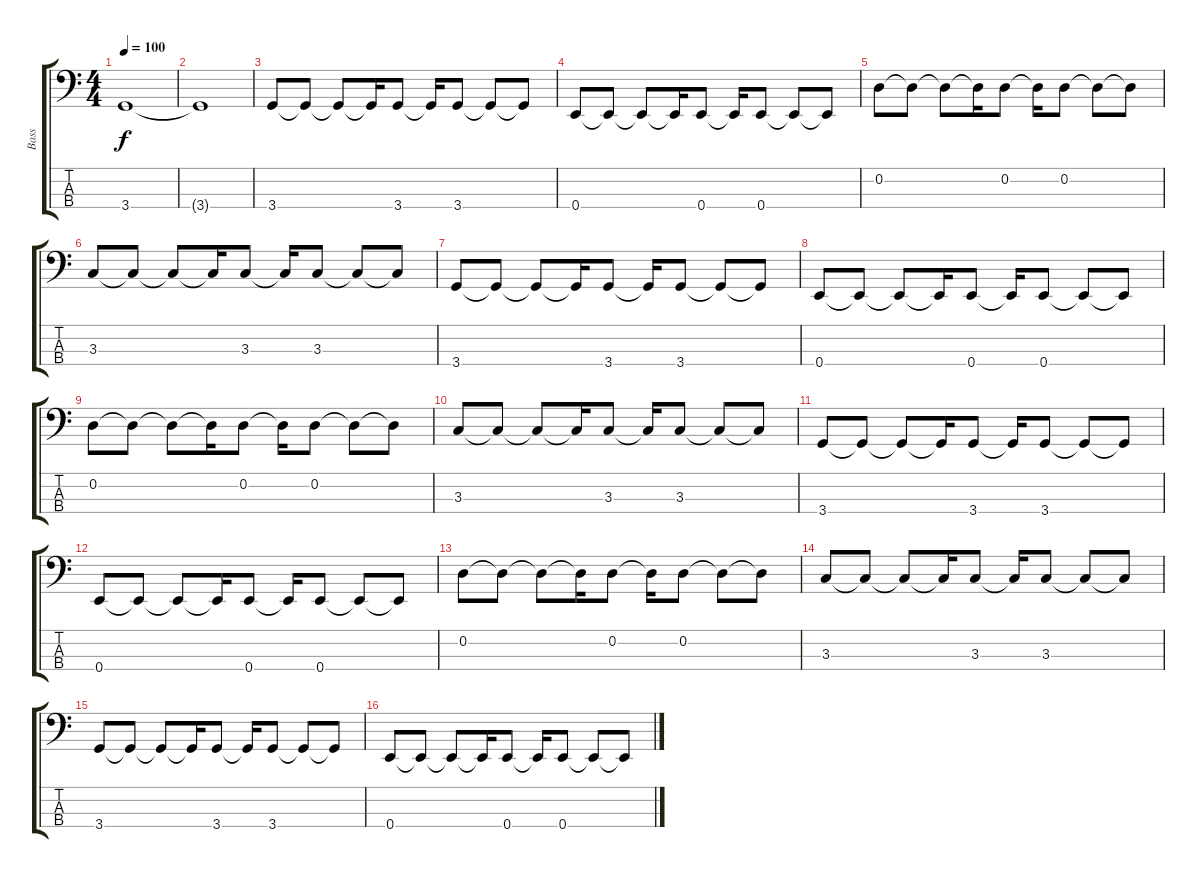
\track ("Bass" "Bass") {instrument electricbassfinger}
\staff {score tabs}
\tuning (G2 D2 A1 E1) {hide}
\ts (4 4)
\tempo 100
\clef f4
\ks c
3.4{t}.1{dy f} |
3.4{t}.1 |
3.4.8 3.4{t}.8 3.4{t}.8 3.4{t}.16 3.4.8 3.4{t}.16 3.4.8 3.4{t}.8 3.4{t}.8 |
0.4.8 0.4{t}.8 0.4{t}.8 0.4{t}.16 0.4.8 0.4{t}.16 0.4.8 0.4{t}.8 0.4{t}.8 |
0.2.8 0.2{t}.8 0.2{t}.8 0.2{t}.16 0.2.8 0.2{t}.16 0.2.8 0.2{t}.8 0.2{t}.8 |
3.3.8 3.3{t}.8 3.3{t}.8 3.3{t}.16 3.3.8 3.3{t}.16 3.3.8 3.3{t}.8 3.3{t}.8 |
3.4.8 3.4{t}.8 3.4{t}.8 3.4{t}.16 3.4.8 3.4{t}.16 3.4.8 3.4{t}.8 3.4{t}.8 |
0.4.8 0.4{t}.8 0.4{t}.8 0.4{t}.16 0.4.8 0.4{t}.16 0.4.8 0.4{t}.8 0.4{t}.8 |
0.2.8 0.2{t}.8 0.2{t}.8 0.2{t}.16 0.2.8 0.2{t}.16 0.2.8 0.2{t}.8 0.2{t}.8 |
3.3.8 3.3{t}.8 3.3{t}.8 3.3{t}.16 3.3.8 3.3{t}.16 3.3.8 3.3{t}.8 3.3{t}.8 |
3.4.8 3.4{t}.8 3.4{t}.8 3.4{t}.16 3.4.8 3.4{t}.16 3.4.8 3.4{t}.8 3.4{t}.8 |
0.4.8 0.4{t}.8 0.4{t}.8 0.4{t}.16 0.4.8 0.4{t}.16 0.4.8 0.4{t}.8 0.4{t}.8 |
0.2.8 0.2{t}.8 0.2{t}.8 0.2{t}.16 0.2.8 0.2{t}.16 0.2.8 0.2{t}.8 0.2{t}.8 |
3.3.8 3.3{t}.8 3.3{t}.8 3.3{t}.16 3.3.8 3.3{t}.16 3.3.8 3.3{t}.8 3.3{t}.8 |
3.4.8 3.4{t}.8 3.4{t}.8 3.4{t}.16 3.4.8 3.4{t}.16 3.4.8 3.4{t}.8 3.4{t}.8 |
0.4.8 0.4{t}.8 0.4{t}.8 0.4{t}.16 0.4.8 0.4{t}.16 0.4.8 0.4{t}.8 0.4{t}.8
